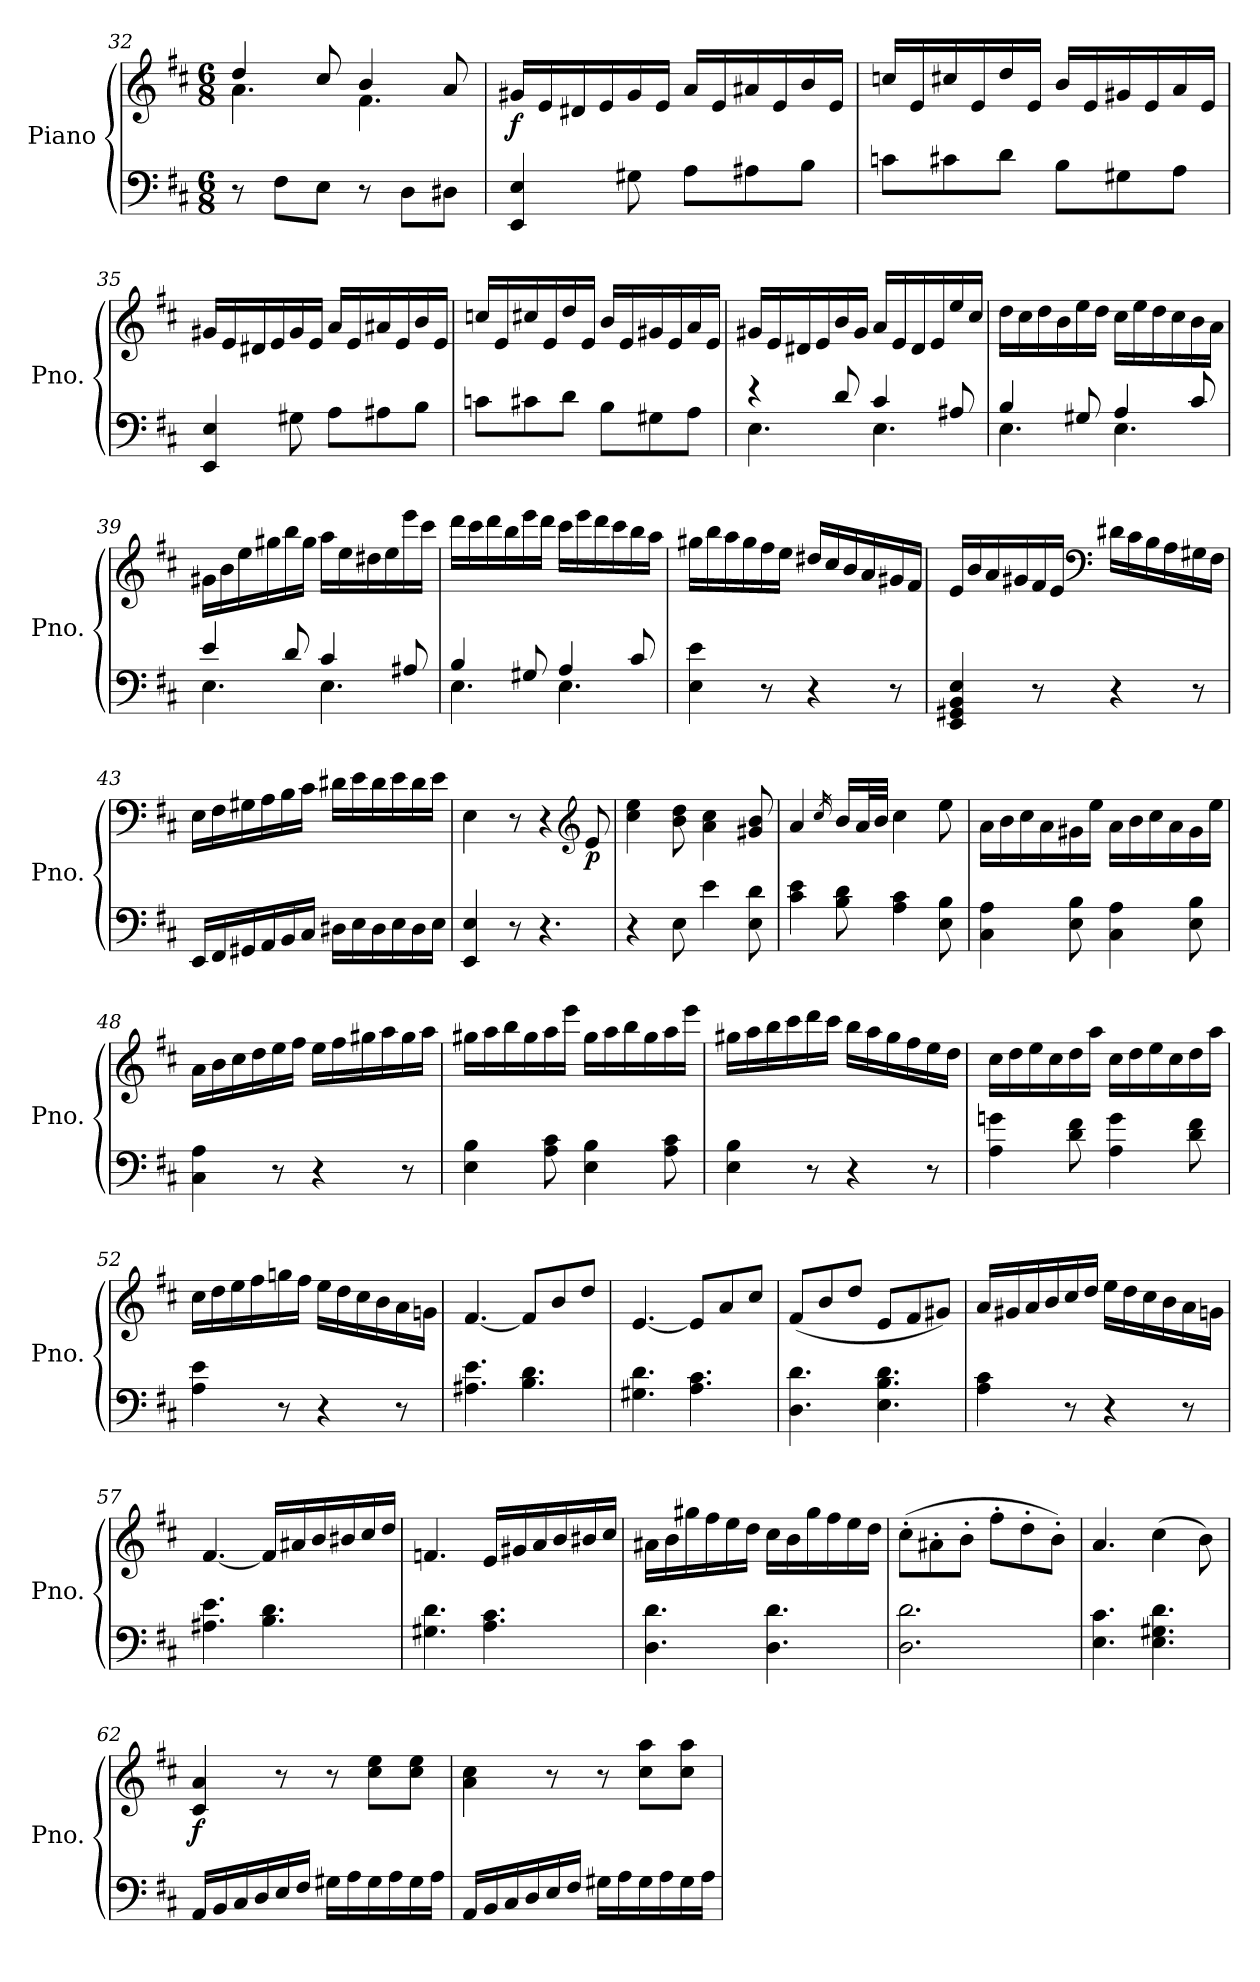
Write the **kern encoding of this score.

**kern	**kern	**dynam
*part1	*part1	*part1
*staff2	*staff1	*staff1/2
*I"Piano	*	*
*I'Pno.	*	*
*clefF4	*clefG2	*
*k[f#c#]	*k[f#c#]	*
*D:	*D:	*
*M6/8	*M6/8	*
=32	=32	=32
*	*^	*
8r	4dd/	4.a\	.
8F#\L	.	.	.
8E\J	8cc#/	.	.
8r	4b/	4.f#\	.
8D\L	.	.	.
8D#X\J	8a/	.	.
*	*v	*v	*
!!LO:LB:g=z
=33	=33	=33
!	!	!LO:DY:b
4EE/ 4E/	16g#X/LL	f
.	16e/	.
.	16d#X/	.
.	16e/	.
8G#X\	16g#/	.
.	16e/JJ	.
8A\L	16a/LL	.
.	16e/	.
8A#X\	16a#X/	.
.	16e/	.
8B\J	16b/	.
.	16e/JJ	.
=34	=34	=34
8cn\L	16ccn/LL	.
.	16e/	.
8c#X\	16cc#X/	.
.	16e/	.
8d\J	16dd/	.
.	16e/JJ	.
8B\L	16b/LL	.
.	16e/	.
8G#X\	16g#X/	.
.	16e/	.
8A\J	16a/	.
.	16e/JJ	.
=35	=35	=35
4EE/ 4E/	16g#X/LL	.
.	16e/	.
.	16d#X/	.
.	16e/	.
8G#X\	16g#/	.
.	16e/JJ	.
8A\L	16a/LL	.
.	16e/	.
8A#X\	16a#X/	.
.	16e/	.
8B\J	16b/	.
.	16e/JJ	.
!!LO:LB:g=z
=36	=36	=36
8cn\L	16ccn/LL	.
.	16e/	.
8c#X\	16cc#X/	.
.	16e/	.
8d\J	16dd/	.
.	16e/JJ	.
8B\L	16b/LL	.
.	16e/	.
8G#X\	16g#X/	.
.	16e/	.
8A\J	16a/	.
.	16e/JJ	.
=37	=37	=37
*^	*	*
4r	4.E\	16g#X/LL	.
.	.	16e/	.
.	.	16d#X/	.
.	.	16e/	.
8d/	.	16b/	.
.	.	16g#/JJ	.
4c#/	4.E\	16a/LL	.
.	.	16e/	.
.	.	16d#/	.
.	.	16e/	.
8A#X/	.	16ee/	.
.	.	16cc#/JJ	.
=38	=38	=38	=38
4B/	4.E\	16dd\LL	.
.	.	16cc#\	.
.	.	16dd\	.
.	.	16b\	.
8G#X/	.	16ee\	.
.	.	16dd\JJ	.
4A/	4.E\	16cc#\LL	.
.	.	16ee\	.
.	.	16dd\	.
.	.	16cc#\	.
8c#/	.	16b\	.
.	.	16a\JJ	.
!!LO:LB:g=z
=39	=39	=39	=39
4e/	4.E\	16g#X\LL	.
.	.	16b\	.
.	.	16ee\	.
.	.	16gg#X\	.
8d/	.	16bb\	.
.	.	16gg#\JJ	.
4c#/	4.E\	16aa\LL	.
.	.	16ee\	.
.	.	16dd#X\	.
.	.	16ee\	.
8A#X/	.	16eee\	.
.	.	16ccc#\JJ	.
!!LO:LB:g=z
=40	=40	=40	=40
4B/	4.E\	16ddd\LL	.
.	.	16ccc#\	.
.	.	16ddd\	.
.	.	16bb\	.
8G#X/	.	16eee\	.
.	.	16ddd\JJ	.
4A/	4.E\	16ccc#\LL	.
.	.	16eee\	.
.	.	16ddd\	.
.	.	16ccc#\	.
8c#/	.	16bb\	.
.	.	16aa\JJ	.
*v	*v	*	*
=41	=41	=41
4E\ 4e\	16gg#X\LL	.
.	16bb\	.
.	16aa\	.
.	16gg#\	.
8r	16ff#\	.
.	16ee\JJ	.
4r	16dd#X/LL	.
.	16cc#/	.
.	16b/	.
.	16a/	.
8r	16g#X/	.
.	16f#/JJ	.
=42	=42	=42
4EE/ 4GG#X/ 4BB/ 4E/	16e/LL	.
.	16b/	.
.	16a/	.
.	16g#X/	.
8r	16f#/	.
.	16e/JJ	.
*	*clefF4	*
4r	16d#X\LL	.
.	16c#\	.
.	16B\	.
.	16A\	.
8r	16G#X\	.
.	16F#\JJ	.
!!LO:PB:g=z
=43	=43	=43
16EE/LL	16E\LL	.
16FF#/	16F#\	.
16GG#X/	16G#X\	.
16AA/	16A\	.
16BB/	16B\	.
16C#/JJ	16c#\JJ	.
16D#X\LL	16d#X\LL	.
16E\	16e\	.
16D#\	16d#\	.
16E\	16e\	.
16D#\	16d#\	.
16E\JJ	16e\JJ	.
=44	=44	=44
4EE/ 4E/	4E\	.
8r	8r	.
4.r	4r	.
*	*clefG2	*
!	!	!LO:DY:b
.	8e/	p
=45	=45	=45
4r	4cc#\ 4ee\	.
8E\	8b\ 8dd\	.
4e\	4a\ 4cc#\	.
8E\ 8d\	8g#X/ 8b/	.
=46	=46	=46
4c#\ 4e\	4a/	.
.	16qcc#/	.
8B\ 8d\	16b/LL	.
.	32a/L	.
.	32b/JJJ	.
4A\ 4c#\	4cc#\	.
8E\ 8B\	8ee\	.
!!LO:LB:g=z
=47	=47	=47
4C#\ 4A\	16a\LL	.
.	16b\	.
.	16cc#\	.
.	16a\	.
8E\ 8B\	16g#X\	.
.	16ee\JJ	.
4C#\ 4A\	16a\LL	.
.	16b\	.
.	16cc#\	.
.	16a\	.
8E\ 8B\	16g#\	.
.	16ee\JJ	.
!!LO:LB:g=z
=48	=48	=48
4C#\ 4A\	16a\LL	.
.	16b\	.
.	16cc#\	.
.	16dd\	.
8r	16ee\	.
.	16ff#\JJ	.
4r	16ee\LL	.
.	16ff#\	.
.	16gg#X\	.
.	16aa\	.
8r	16gg#\	.
.	16aa\JJ	.
=49	=49	=49
4E\ 4B\	16gg#X\LL	.
.	16aa\	.
.	16bb\	.
.	16gg#\	.
8A\ 8c#\	16aa\	.
.	16eee\JJ	.
4E\ 4B\	16gg#\LL	.
.	16aa\	.
.	16bb\	.
.	16gg#\	.
8A\ 8c#\	16aa\	.
.	16eee\JJ	.
=50	=50	=50
4E\ 4B\	16gg#X\LL	.
.	16aa\	.
.	16bb\	.
.	16ccc#\	.
8r	16ddd\	.
.	16ccc#\JJ	.
4r	16bb\LL	.
.	16aa\	.
.	16gg#\	.
.	16ff#\	.
8r	16ee\	.
.	16dd\JJ	.
!!LO:LB:g=z
=51	=51	=51
4A\ 4gn\	16cc#\LL	.
.	16dd\	.
.	16ee\	.
.	16cc#\	.
8d\ 8f#\	16dd\	.
.	16aa\JJ	.
4A\ 4g\	16cc#\LL	.
.	16dd\	.
.	16ee\	.
.	16cc#\	.
8d\ 8f#\	16dd\	.
.	16aa\JJ	.
!!LO:LB:g=z
=52	=52	=52
4A\ 4e\	16cc#\LL	.
.	16dd\	.
.	16ee\	.
.	16ff#\	.
8r	16ggn\	.
.	16ff#\JJ	.
4r	16ee\LL	.
.	16dd\	.
.	16cc#\	.
.	16b\	.
8r	16a\	.
.	16gn\JJ	.
=53	=53	=53
4.A#X\ 4.e\	[4.f#/	.
4.B\ 4.d\	8f#/L]	.
.	8b/	.
.	8dd/J	.
=54	=54	=54
4.G#X\ 4.d\	[4.e/	.
4.A\ 4.c#\	8e/L]	.
.	8a/	.
.	8cc#/J	.
=55	=55	=55
4.D\ 4.d\	(8f#/L	.
.	8b/	.
.	8dd/J	.
4.E\ 4.B\ 4.d\	8e/L	.
.	8f#/	.
.	8g#X/J)	.
=56	=56	=56
4A\ 4c#\	16a/LL	.
.	16g#X/	.
.	16a/	.
.	16b/	.
8r	16cc#/	.
.	16dd/JJ	.
4r	16ee\LL	.
.	16dd\	.
.	16cc#\	.
.	16b\	.
8r	16a\	.
.	16gn\JJ	.
!!LO:LB:g=z
=57	=57	=57
4.A#X\ 4.e\	[4.f#/	.
4.B\ 4.d\	16f#/LL]	.
.	16a#X/	.
.	16b/	.
.	16b#X/	.
.	16cc#/	.
.	16dd/JJ	.
=58	=58	=58
4.G#X\ 4.d\	4.fn/	.
4.A\ 4.c#\	16e/LL	.
.	16g#X/	.
.	16a/	.
.	16b/	.
.	16b#X/	.
.	16cc#/JJ	.
=59	=59	=59
4.D\ 4.d\	16a#X\LL	.
.	16b\	.
.	16gg#X\	.
.	16ff#\	.
.	16ee\	.
.	16dd\JJ	.
4.D\ 4.d\	16cc#\LL	.
.	16b\	.
.	16gg#\	.
.	16ff#\	.
.	16ee\	.
.	16dd\JJ	.
=60	=60	=60
2.D\ 2.d\	(8cc#'\L	.
.	8a#X'\	.
.	8b'\J	.
.	8ff#'\L	.
.	8dd'\	.
.	8b'\J)	.
=61	=61	=61
4.E\ 4.c#\	4.a/	.
4.E\ 4.G#X\ 4.d\	(4cc#\	.
.	8b\)	.
!!LO:PB:g=z
=62	=62	=62
!	!	!LO:DY:b
16AA/LL	4c#/ 4a/	f
16BB/	.	.
16C#/	.	.
16D/	.	.
16E/	8r	.
16F#/JJ	.	.
16G#X\LL	8r	.
16A\	.	.
16G#\	8cc#\ 8ee\L	.
16A\	.	.
16G#\	8cc#\ 8ee\J	.
16A\JJ	.	.
=63	=63	=63
16AA/LL	4a\ 4cc#\	.
16BB/	.	.
16C#/	.	.
16D/	.	.
16E/	8r	.
16F#/JJ	.	.
16G#X\LL	8r	.
16A\	.	.
16G#\	8cc#\ 8aa\L	.
16A\	.	.
16G#\	8cc#\ 8aa\J	.
16A\JJ	.	.
=	=	=
*-	*-	*-
